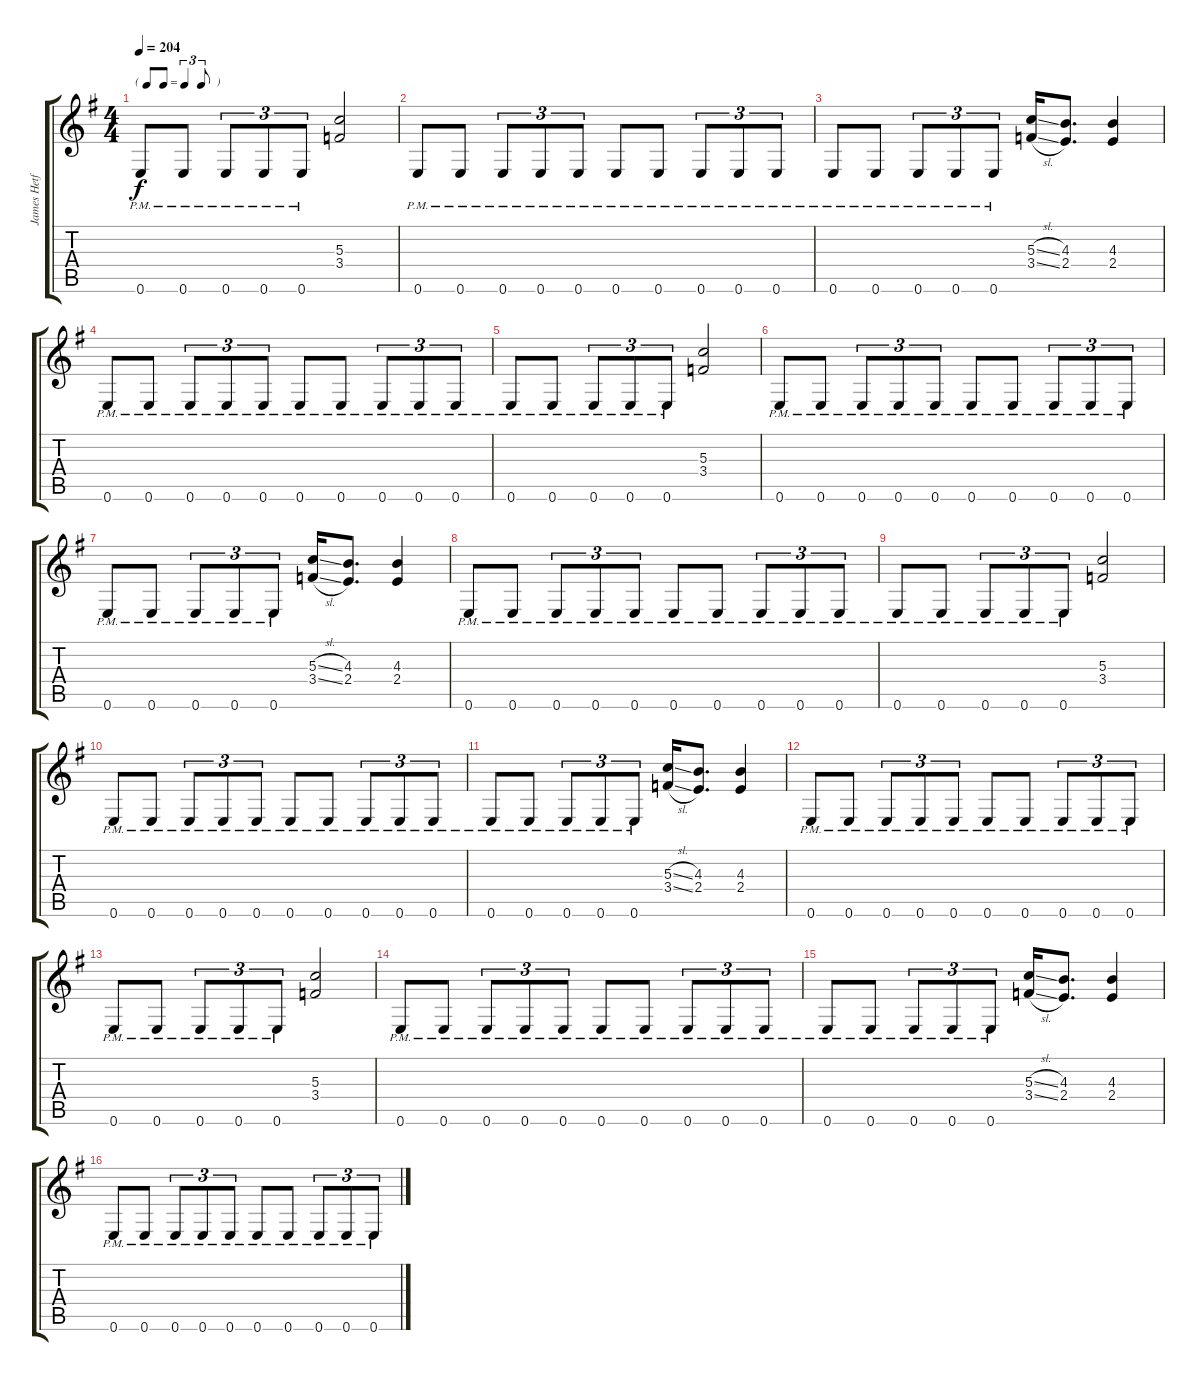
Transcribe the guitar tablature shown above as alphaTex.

\track ("James Hetfield" "James Hetf") {instrument distortionguitar}
\staff {score tabs}
\tuning (E4 B3 G3 D3 A2 E2) {hide}
\ts (4 4)
\tf triplet8th
\tempo 204
\clef g2
\ks eminor
0.6{pm}.8{dy f} 0.6{pm}.8 0.6{pm}.8{tu (3 2)} 0.6{pm}.8{tu (3 2)} 0.6{pm}.8{tu (3 2)} (5.3 3.4).2 |
0.6{pm}.8 0.6{pm}.8 0.6{pm}.8{tu (3 2)} 0.6{pm}.8{tu (3 2)} 0.6{pm}.8{tu (3 2)} 0.6{pm}.8 0.6{pm}.8 0.6{pm}.8{tu (3 2)} 0.6{pm}.8{tu (3 2)} 0.6{pm}.8{tu (3 2)} |
0.6{pm}.8 0.6{pm}.8 0.6{pm}.8{tu (3 2)} 0.6{pm}.8{tu (3 2)} 0.6{pm}.8{tu (3 2)} (5.3{sl} 3.4{sl}).16 (4.3 2.4).8{d} (4.3 2.4).4 |
0.6{pm}.8 0.6{pm}.8 0.6{pm}.8{tu (3 2)} 0.6{pm}.8{tu (3 2)} 0.6{pm}.8{tu (3 2)} 0.6{pm}.8 0.6{pm}.8 0.6{pm}.8{tu (3 2)} 0.6{pm}.8{tu (3 2)} 0.6{pm}.8{tu (3 2)} |
0.6{pm}.8 0.6{pm}.8 0.6{pm}.8{tu (3 2)} 0.6{pm}.8{tu (3 2)} 0.6{pm}.8{tu (3 2)} (5.3 3.4).2 |
0.6{pm}.8 0.6{pm}.8 0.6{pm}.8{tu (3 2)} 0.6{pm}.8{tu (3 2)} 0.6{pm}.8{tu (3 2)} 0.6{pm}.8 0.6{pm}.8 0.6{pm}.8{tu (3 2)} 0.6{pm}.8{tu (3 2)} 0.6{pm}.8{tu (3 2)} |
0.6{pm}.8 0.6{pm}.8 0.6{pm}.8{tu (3 2)} 0.6{pm}.8{tu (3 2)} 0.6{pm}.8{tu (3 2)} (5.3{sl} 3.4{sl}).16 (4.3 2.4).8{d} (4.3 2.4).4 |
0.6{pm}.8 0.6{pm}.8 0.6{pm}.8{tu (3 2)} 0.6{pm}.8{tu (3 2)} 0.6{pm}.8{tu (3 2)} 0.6{pm}.8 0.6{pm}.8 0.6{pm}.8{tu (3 2)} 0.6{pm}.8{tu (3 2)} 0.6{pm}.8{tu (3 2)} |
0.6{pm}.8 0.6{pm}.8 0.6{pm}.8{tu (3 2)} 0.6{pm}.8{tu (3 2)} 0.6{pm}.8{tu (3 2)} (5.3 3.4).2 |
0.6{pm}.8 0.6{pm}.8 0.6{pm}.8{tu (3 2)} 0.6{pm}.8{tu (3 2)} 0.6{pm}.8{tu (3 2)} 0.6{pm}.8 0.6{pm}.8 0.6{pm}.8{tu (3 2)} 0.6{pm}.8{tu (3 2)} 0.6{pm}.8{tu (3 2)} |
0.6{pm}.8 0.6{pm}.8 0.6{pm}.8{tu (3 2)} 0.6{pm}.8{tu (3 2)} 0.6{pm}.8{tu (3 2)} (5.3{sl} 3.4{sl}).16 (4.3 2.4).8{d} (4.3 2.4).4 |
0.6{pm}.8 0.6{pm}.8 0.6{pm}.8{tu (3 2)} 0.6{pm}.8{tu (3 2)} 0.6{pm}.8{tu (3 2)} 0.6{pm}.8 0.6{pm}.8 0.6{pm}.8{tu (3 2)} 0.6{pm}.8{tu (3 2)} 0.6{pm}.8{tu (3 2)} |
0.6{pm}.8 0.6{pm}.8 0.6{pm}.8{tu (3 2)} 0.6{pm}.8{tu (3 2)} 0.6{pm}.8{tu (3 2)} (5.3 3.4).2 |
0.6{pm}.8 0.6{pm}.8 0.6{pm}.8{tu (3 2)} 0.6{pm}.8{tu (3 2)} 0.6{pm}.8{tu (3 2)} 0.6{pm}.8 0.6{pm}.8 0.6{pm}.8{tu (3 2)} 0.6{pm}.8{tu (3 2)} 0.6{pm}.8{tu (3 2)} |
0.6{pm}.8 0.6{pm}.8 0.6{pm}.8{tu (3 2)} 0.6{pm}.8{tu (3 2)} 0.6{pm}.8{tu (3 2)} (5.3{sl} 3.4{sl}).16 (4.3 2.4).8{d} (4.3 2.4).4 |
0.6{pm}.8 0.6{pm}.8 0.6{pm}.8{tu (3 2)} 0.6{pm}.8{tu (3 2)} 0.6{pm}.8{tu (3 2)} 0.6{pm}.8 0.6{pm}.8 0.6{pm}.8{tu (3 2)} 0.6{pm}.8{tu (3 2)} 0.6{pm}.8{tu (3 2)}
